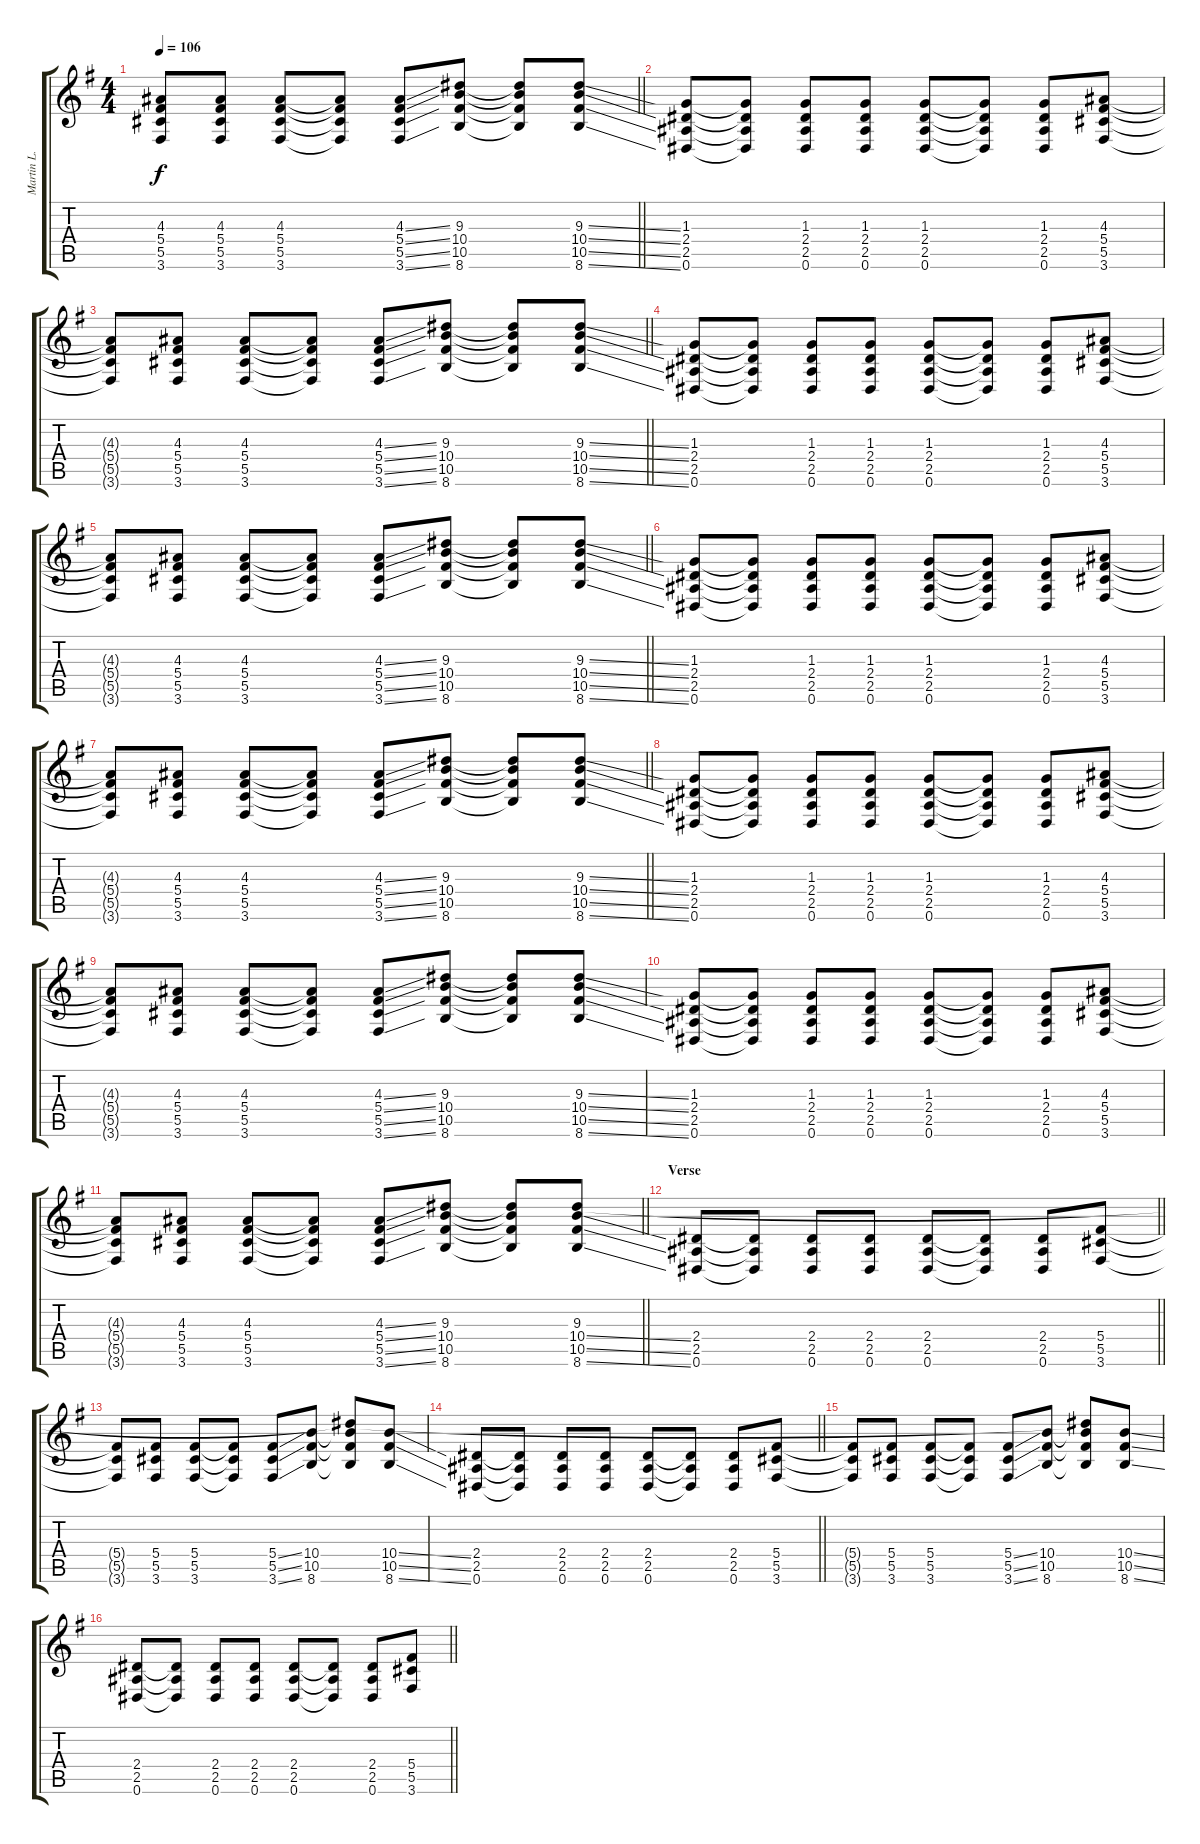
\track ("Martin L. Gore (Distored)" "Martin L. ") {instrument distortionguitar}
\staff {score tabs}
\tuning (Eb4 Bb3 Gb3 Db3 Ab2 Eb2) {hide}
\ts (4 4)
\tempo 106
\clef g2
\barLineRight lightlight
\ks g
(4.3{t} 5.4{t} 5.5{t} 3.6{t}).8{dy f} (4.3 5.4 5.5 3.6).8 (4.3 5.4 5.5 3.6).8 (4.3{t} 5.4{t} 5.5{t} 3.6{t}).8 (4.3{ss} 5.4{ss} 5.5{ss} 3.6{ss}).8 (9.3 10.4 10.5 8.6).8 (9.3{t} 10.4{t} 10.5{t} 8.6{t}).8 (9.3{ss} 10.4{ss} 10.5{ss} 8.6{ss}).8 |
(1.3 2.4 2.5 0.6).8 (1.3{t} 2.4{t} 2.5{t} 0.6{t}).8 (1.3 2.4 2.5 0.6).8 (1.3 2.4 2.5 0.6).8 (1.3 2.4 2.5 0.6).8 (1.3{t} 2.4{t} 2.5{t} 0.6{t}).8 (1.3 2.4 2.5 0.6).8 (4.3 5.4 5.5 3.6).8 |
\barLineRight lightlight
(4.3{t} 5.4{t} 5.5{t} 3.6{t}).8 (4.3 5.4 5.5 3.6).8 (4.3 5.4 5.5 3.6).8 (4.3{t} 5.4{t} 5.5{t} 3.6{t}).8 (4.3{ss} 5.4{ss} 5.5{ss} 3.6{ss}).8 (9.3 10.4 10.5 8.6).8 (9.3{t} 10.4{t} 10.5{t} 8.6{t}).8 (9.3{ss} 10.4{ss} 10.5{ss} 8.6{ss}).8 |
(1.3 2.4 2.5 0.6).8 (1.3{t} 2.4{t} 2.5{t} 0.6{t}).8 (1.3 2.4 2.5 0.6).8 (1.3 2.4 2.5 0.6).8 (1.3 2.4 2.5 0.6).8 (1.3{t} 2.4{t} 2.5{t} 0.6{t}).8 (1.3 2.4 2.5 0.6).8 (4.3 5.4 5.5 3.6).8 |
\barLineRight lightlight
(4.3{t} 5.4{t} 5.5{t} 3.6{t}).8 (4.3 5.4 5.5 3.6).8 (4.3 5.4 5.5 3.6).8 (4.3{t} 5.4{t} 5.5{t} 3.6{t}).8 (4.3{ss} 5.4{ss} 5.5{ss} 3.6{ss}).8 (9.3 10.4 10.5 8.6).8 (9.3{t} 10.4{t} 10.5{t} 8.6{t}).8 (9.3{ss} 10.4{ss} 10.5{ss} 8.6{ss}).8 |
(1.3 2.4 2.5 0.6).8 (1.3{t} 2.4{t} 2.5{t} 0.6{t}).8 (1.3 2.4 2.5 0.6).8 (1.3 2.4 2.5 0.6).8 (1.3 2.4 2.5 0.6).8 (1.3{t} 2.4{t} 2.5{t} 0.6{t}).8 (1.3 2.4 2.5 0.6).8 (4.3 5.4 5.5 3.6).8 |
\barLineRight lightlight
(4.3{t} 5.4{t} 5.5{t} 3.6{t}).8 (4.3 5.4 5.5 3.6).8 (4.3 5.4 5.5 3.6).8 (4.3{t} 5.4{t} 5.5{t} 3.6{t}).8 (4.3{ss} 5.4{ss} 5.5{ss} 3.6{ss}).8 (9.3 10.4 10.5 8.6).8 (9.3{t} 10.4{t} 10.5{t} 8.6{t}).8 (9.3{ss} 10.4{ss} 10.5{ss} 8.6{ss}).8 |
(1.3 2.4 2.5 0.6).8 (1.3{t} 2.4{t} 2.5{t} 0.6{t}).8 (1.3 2.4 2.5 0.6).8 (1.3 2.4 2.5 0.6).8 (1.3 2.4 2.5 0.6).8 (1.3{t} 2.4{t} 2.5{t} 0.6{t}).8 (1.3 2.4 2.5 0.6).8 (4.3 5.4 5.5 3.6).8 |
(4.3{t} 5.4{t} 5.5{t} 3.6{t}).8 (4.3 5.4 5.5 3.6).8 (4.3 5.4 5.5 3.6).8 (4.3{t} 5.4{t} 5.5{t} 3.6{t}).8 (4.3{ss} 5.4{ss} 5.5{ss} 3.6{ss}).8 (9.3 10.4 10.5 8.6).8 (9.3{t} 10.4{t} 10.5{t} 8.6{t}).8 (9.3{ss} 10.4{ss} 10.5{ss} 8.6{ss}).8 |
(1.3 2.4 2.5 0.6).8 (1.3{t} 2.4{t} 2.5{t} 0.6{t}).8 (1.3 2.4 2.5 0.6).8 (1.3 2.4 2.5 0.6).8 (1.3 2.4 2.5 0.6).8 (1.3{t} 2.4{t} 2.5{t} 0.6{t}).8 (1.3 2.4 2.5 0.6).8 (4.3 5.4 5.5 3.6).8 |
\barLineRight lightlight
(4.3{t} 5.4{t} 5.5{t} 3.6{t}).8 (4.3 5.4 5.5 3.6).8 (4.3 5.4 5.5 3.6).8 (4.3{t} 5.4{t} 5.5{t} 3.6{t}).8 (4.3{ss} 5.4{ss} 5.5{ss} 3.6{ss}).8 (9.3 10.4 10.5 8.6).8 (9.3{t} 10.4{t} 10.5{t} 8.6{t}).8 (9.3 10.4{ss} 10.5{ss} 8.6{ss}).8 |
\section ("" "Verse")
\barLineRight lightlight
(2.4 2.5 0.6).8{volume 9} (2.4{t} 2.5{t} 0.6{t}).8 (2.4 2.5 0.6).8 (2.4 2.5 0.6).8 (2.4 2.5 0.6).8 (2.4{t} 2.5{t} 0.6{t}).8 (2.4 2.5 0.6).8 (5.4 5.5 3.6).8 |
(5.4{t} 5.5{t} 3.6{t}).8 (5.4 5.5 3.6).8 (5.4 5.5 3.6).8 (5.4{t} 5.5{t} 3.6{t}).8 (5.4{ss} 5.5{ss} 3.6{ss}).8 (10.4 10.5 8.6).8 (9.3{t} 10.4{t} 10.5{t} 8.6{t}).8 (10.4{ss} 10.5{ss} 8.6{ss}).8 |
\barLineRight lightlight
(2.4 2.5 0.6).8 (2.4{t} 2.5{t} 0.6{t}).8 (2.4 2.5 0.6).8 (2.4 2.5 0.6).8 (2.4 2.5 0.6).8 (2.4{t} 2.5{t} 0.6{t}).8 (2.4 2.5 0.6).8 (5.4 5.5 3.6).8 |
(5.4{t} 5.5{t} 3.6{t}).8 (5.4 5.5 3.6).8 (5.4 5.5 3.6).8 (5.4{t} 5.5{t} 3.6{t}).8 (5.4{ss} 5.5{ss} 3.6{ss}).8 (10.4 10.5 8.6).8 (9.3{t} 10.4{t} 10.5{t} 8.6{t}).8 (10.4{ss} 10.5{ss} 8.6{ss}).8 |
\barLineRight lightlight
(2.4 2.5 0.6).8{volume 2} (2.4{t} 2.5{t} 0.6{t}).8 (2.4 2.5 0.6).8 (2.4 2.5 0.6).8 (2.4 2.5 0.6).8 (2.4{t} 2.5{t} 0.6{t}).8 (2.4 2.5 0.6).8 (5.4 5.5 3.6).8
